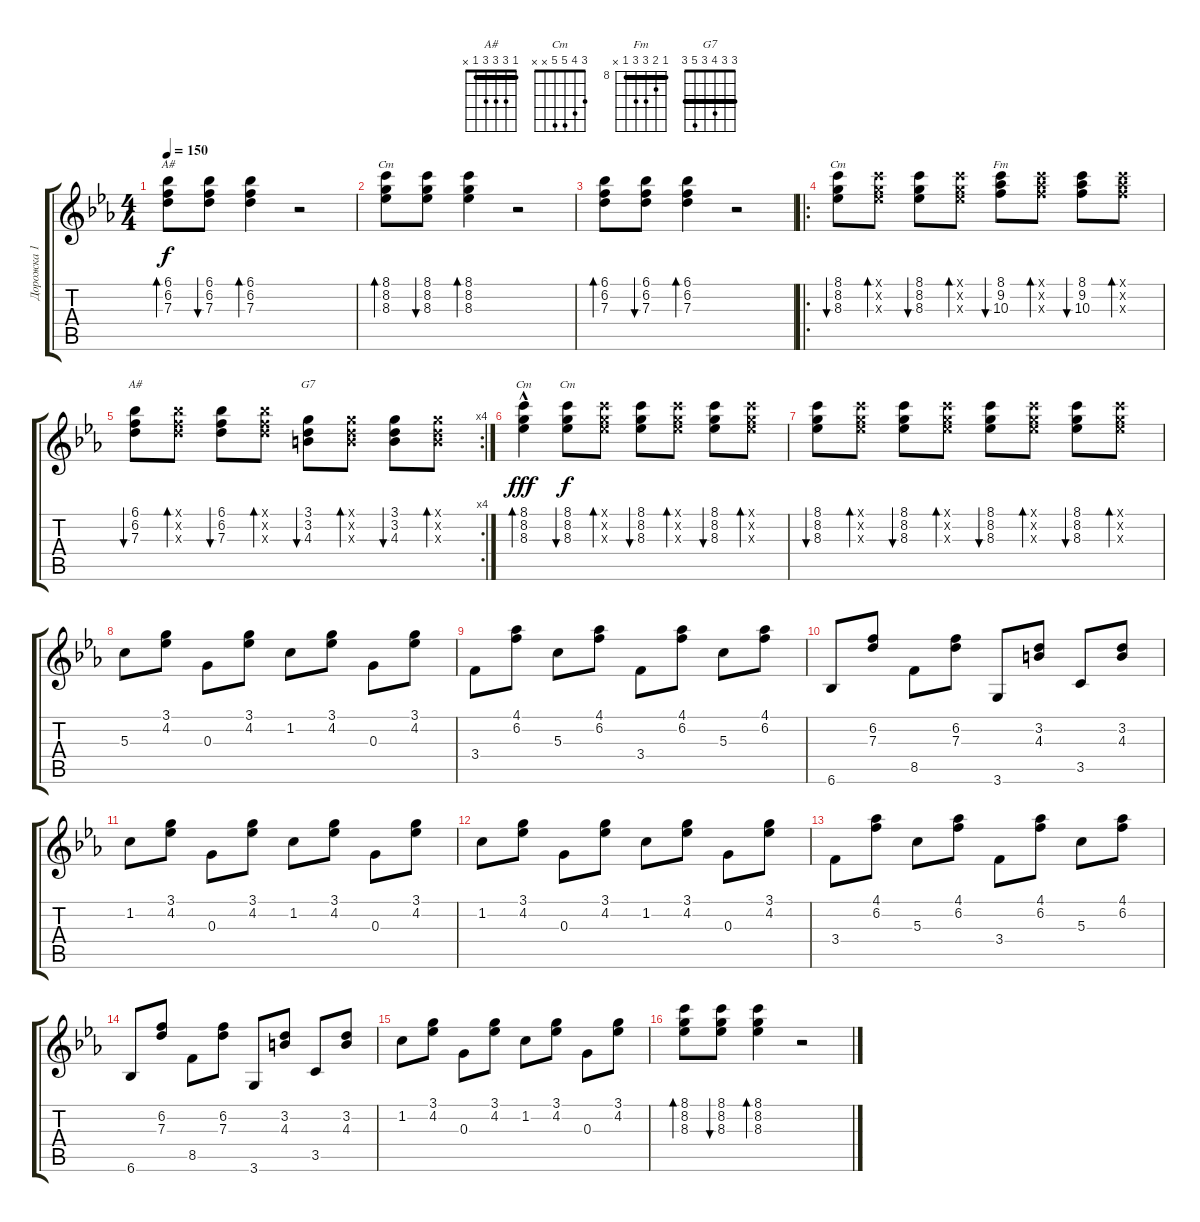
\track ("Дорожка 1" "Дорожка 1") {instrument acousticguitarsteel}
\staff {score tabs}
\tuning (E4 B3 G3 D3 A2 E2) {hide}
\chord ("A#" 6 6 7 8 8 6) {firstfret 6 barre 6}
\chord ("Cm" 8 8 8 10 10 8) {firstfret 8 barre 8}
\chord ("Cm" 8 8 8 x x x) {firstfret 8 barre 8}
\chord ("Fm" 8 9 10 10 8 x) {firstfret 8 barre 8}
\chord ("A#" 1 3 3 3 1 x) {barre 1}
\chord ("G7" 3 3 4 3 5 3) {barre 3}
\chord ("Cm" 8 8 8 10 x x) {firstfret 8 barre 8}
\chord ("Cm" 3 4 5 5 x x)
\ts (4 4)
\tempo 150
\clef g2
\ks cminor
(6.1 6.2 7.3).8{bd 60 ch "A#" dy f} (6.1 6.2 7.3).8{bu 60} (6.1 6.2 7.3).4{bd 60} r.2 |
(8.1 8.2 8.3).8{bd 60 ch "Cm"} (8.1 8.2 8.3).8{bu 60} (8.1 8.2 8.3).4{bd 60} r.2 |
(6.1 6.2 7.3).8{bd 60} (6.1 6.2 7.3).8{bu 60} (6.1 6.2 7.3).4{bd 60} r.2 |
\ro
(8.1 8.2 8.3).8{bu 60 ch "Cm"} (8.1{x} 8.2{x} 8.3{x}).8{bd 60} (8.1 8.2 8.3).8{bu 60} (8.1{x} 8.2{x} 8.3{x}).8{bd 60} (8.1 9.2 10.3).8{bu 60 ch "Fm"} (8.1{x} 9.2{x} 10.3{x}).8{bd 60} (8.1 9.2 10.3).8{bu 60} (8.1{x} 9.2{x} 10.3{x}).8{bd 60} |
\rc 4
(6.1 6.2 7.3).8{bu 60 ch "A#"} (6.1{x} 6.2{x} 7.3{x}).8{bd 60} (6.1 6.2 7.3).8{bu 60} (6.1{x} 6.2{x} 7.3{x}).8{bd 60} (3.1 3.2 4.3).8{bu 60 ch "G7"} (3.1{x} 3.2{x} 4.3{x}).8{bd 60} (3.1 3.2 4.3).8{bu 60} (3.1{x} 3.2{x} 4.3{x}).8{bd 60} |
(8.1{hac} 8.2{hac} 8.3{hac}).4{bd 60 ch "Cm" dy fff} (8.1 8.2 8.3).8{bu 60 ch "Cm" dy f} (8.1{x} 8.2{x} 8.3{x}).8{bd 60} (8.1 8.2 8.3).8{bu 60} (8.1{x} 8.2{x} 8.3{x}).8{bd 60} (8.1 8.2 8.3).8{bu 60} (8.1{x} 8.2{x} 8.3{x}).8{bd 60} |
(8.1 8.2 8.3).8{bu 60} (8.1{x} 8.2{x} 8.3{x}).8{bd 60} (8.1 8.2 8.3).8{bu 60} (8.1{x} 8.2{x} 8.3{x}).8{bd 60} (8.1 8.2 8.3).8{bu 60} (8.1{x} 8.2{x} 8.3{x}).8{bd 60} (8.1 8.2 8.3).8{bu 60} (8.1{x} 8.2{x} 8.3{x}).8{bd 60} |
5.3.8 (3.1 4.2).8 0.3.8 (3.1 4.2).8 1.2.8 (3.1 4.2).8 0.3.8 (3.1 4.2).8 |
3.4.8 (4.1 6.2).8 5.3.8 (4.1 6.2).8 3.4.8 (4.1 6.2).8 5.3.8 (4.1 6.2).8 |
6.6.8 (6.2 7.3).8 8.5.8 (6.2 7.3).8 3.6.8 (3.2 4.3).8 3.5.8 (3.2 4.3).8 |
1.2.8 (3.1 4.2).8 0.3.8 (3.1 4.2).8 1.2.8 (3.1 4.2).8 0.3.8 (3.1 4.2).8 |
1.2.8 (3.1 4.2).8 0.3.8 (3.1 4.2).8 1.2.8 (3.1 4.2).8 0.3.8 (3.1 4.2).8 |
3.4.8 (4.1 6.2).8 5.3.8 (4.1 6.2).8 3.4.8 (4.1 6.2).8 5.3.8 (4.1 6.2).8 |
6.6.8 (6.2 7.3).8 8.5.8 (6.2 7.3).8 3.6.8 (3.2 4.3).8 3.5.8 (3.2 4.3).8 |
1.2.8 (3.1 4.2).8 0.3.8 (3.1 4.2).8 1.2.8 (3.1 4.2).8 0.3.8 (3.1 4.2).8 |
(8.1 8.2 8.3).8{bd 60} (8.1 8.2 8.3).8{bu 60} (8.1 8.2 8.3).4{bd 60} r.2
